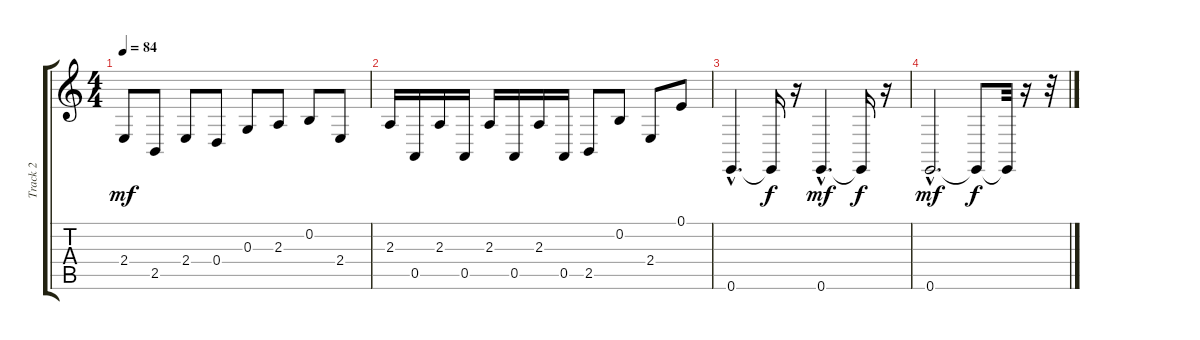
\track ("Track 2" "Track 2") {instrument acousticgrandpiano}
\staff {score tabs}
\tuning (E4 B3 G3 D3 A2 E2) {hide}
\ts (4 4)
\tempo 84
\clef g2
\ks c
2.4.8{dy mf} 2.5.8 2.4.8 0.4.8 0.3.8 2.3.8 0.2.8 2.4.8 |
2.3.16 0.5.16 2.3.16 0.5.16 2.3.16 0.5.16 2.3.16 0.5.16 2.5.8 0.2.8 2.4.8 0.1.8 |
0.6{hac}.4{d} 0.6{t}.16{dy f} r.16 0.6{hac}.4{d dy mf} 0.6{t}.16{dy f} r.16 |
0.6{hac}.2{d dy mf} 0.6{t}.8{dy f} 0.6{t}.32 r.16 r.32
